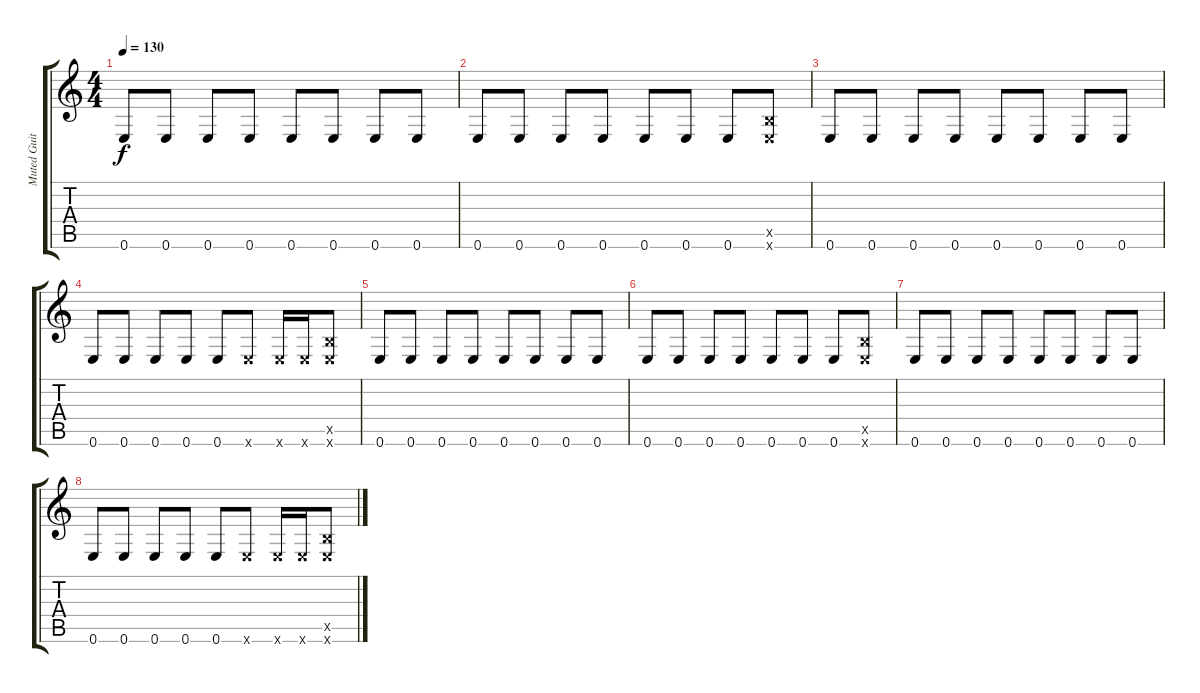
\track ("Muted Guitar II" "Muted Guit") {instrument electricguitarmuted}
\staff {score tabs}
\tuning (E4 B3 G3 D3 A2 E2) {hide}
\ts (4 4)
\tempo 130
\clef g2
\ks c
0.6.8{dy f instrument electricguitarmuted} 0.6.8 0.6.8 0.6.8 0.6.8 0.6.8 0.6.8 0.6.8 |
0.6.8 0.6.8 0.6.8 0.6.8 0.6.8 0.6.8 0.6.8 (2.5{x} 0.6{x}).8{instrument overdrivenguitar} |
0.6.8{instrument electricguitarmuted} 0.6.8 0.6.8 0.6.8 0.6.8 0.6.8 0.6.8 0.6.8 |
0.6.8 0.6.8 0.6.8 0.6.8 0.6.8 0.6{x}.8{instrument overdrivenguitar} 0.6{x}.16 0.6{x}.16 (2.5{x} 0.6{x}).8{instrument overdrivenguitar} |
0.6.8{instrument electricguitarmuted} 0.6.8 0.6.8 0.6.8 0.6.8 0.6.8 0.6.8 0.6.8 |
0.6.8 0.6.8 0.6.8 0.6.8 0.6.8 0.6.8 0.6.8 (2.5{x} 0.6{x}).8{instrument overdrivenguitar} |
0.6.8{instrument electricguitarmuted} 0.6.8 0.6.8 0.6.8 0.6.8 0.6.8 0.6.8 0.6.8 |
0.6.8 0.6.8 0.6.8 0.6.8 0.6.8 0.6{x}.8{instrument overdrivenguitar} 0.6{x}.16 0.6{x}.16 (2.5{x} 0.6{x}).8{instrument overdrivenguitar}
